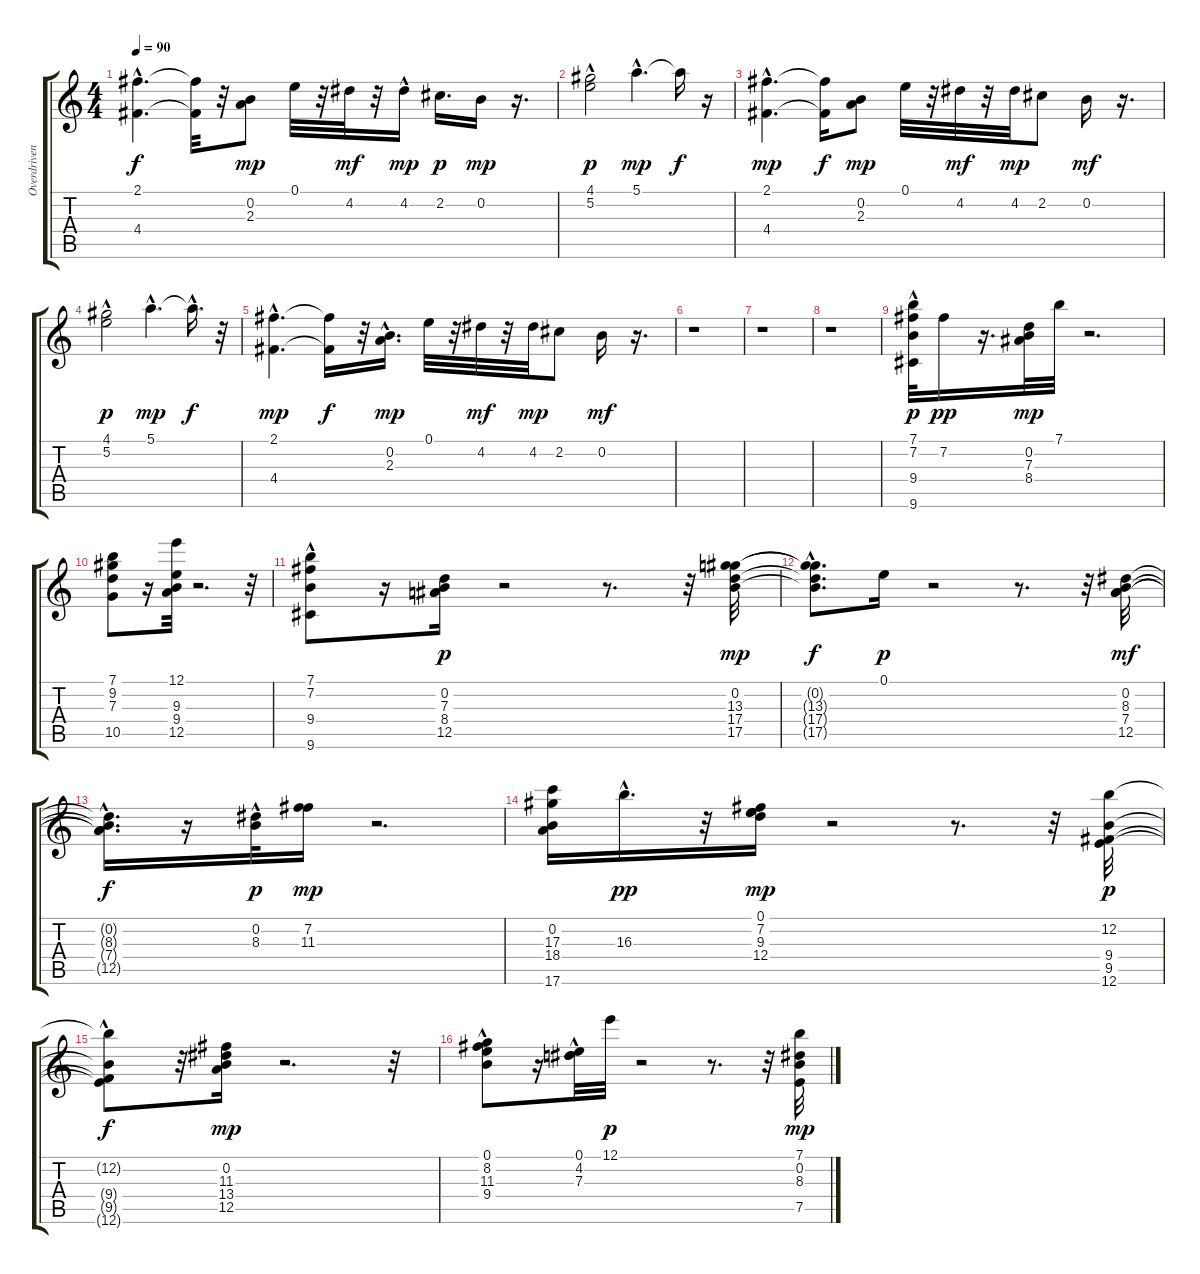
\track ("Overdriven" "Overdriven") {instrument overdrivenguitar}
\staff {score tabs}
\tuning (E4 B3 G3 D3 A2 E2) {hide}
\ts (4 4)
\tempo 90
\clef g2
\ks c
(2.1{hac t} 4.4{hac t}).4{d dy f} (2.1{t} 4.4{t}).32 r.32 (0.2 2.3).8{dy mp} 0.1.32 r.32 4.2.32{dy mf} r.32 4.2{hac}.16{dy mp} 2.2.16{d dy p} 0.2.16{dy mp} r.16{d} |
(4.1 5.2{hac}).2{dy p} 5.1{hac}.4{d dy mp} 5.1{t}.16{dy f} r.16 |
(2.1{hac} 4.4{hac}).4{d dy mp} (2.1{t} 4.4{t}).16{dy f} (0.2 2.3).8{dy mp} 0.1.32 r.32 4.2.32{dy mf} r.32 4.2.32{dy mp} 2.2.8 0.2.16{dy mf} r.16{d} |
(4.1{hac} 5.2{hac}).2{dy p} 5.1{hac}.4{d dy mp} 5.1{hac t}.16{d dy f} r.32 |
(2.1{hac} 4.4{hac}).4{d dy mp} (2.1{t} 4.4{t}).16{dy f} r.32 (0.2 2.3{hac}).16{d dy mp} 0.1.32 r.32 4.2.32{dy mf} r.32 4.2.32{dy mp} 2.2.8 0.2.16{dy mf} r.16{d} |
r.1 |
r.1 |
r.1 |
(7.1{hac} 7.2 9.4{hac} 9.6{hac}).32{dy p} 7.2.16{dy pp} r.16{d} (0.2 7.3 8.4).32{dy mp} 7.1.32 r.2{d} |
(7.1 9.2 7.3 10.5).8 r.16 (12.1 9.3 9.4 12.5).32 r.2{d} r.32 |
(7.1 7.2 9.4{hac} 9.6{hac}).8 r.16 (0.2 7.3 8.4 12.5).16{dy p} r.2 r.8{d} r.32 (0.2 13.3 17.4 17.5).32{dy mp} |
(0.2{hac t} 13.3{t} 17.4{hac t} 17.5{t}).8{d dy f} 0.1.16{dy p} r.2 r.8{d} r.32 (0.2 8.3 7.4 12.5).32{dy mf} |
(0.2{hac t} 8.3{hac t} 7.4{hac t} 12.5{t}).16{d dy f} r.16 (0.2 8.3{hac}).32{dy p} (7.2 11.3).16{dy mp} r.2{d} |
(0.2 17.3 18.4 17.6).16 16.3{hac}.16{d dy pp} r.32 (0.1 7.2 9.3 12.4).16{dy mp} r.2 r.8{d} r.32 (12.2 9.4 9.5 12.6).32{dy p} |
(12.2{t} 9.4{t} 9.5{hac t} 12.6{hac t}).8{dy f} r.32 (0.2 11.3 13.4 12.5).16{dy mp} r.2{d} r.32 |
(0.1{hac} 8.2{hac} 11.3 9.4{hac}).8 r.16 (0.1 4.2{hac} 7.3).32 12.1.32{dy p} r.2 r.8{d} r.32 (7.1 0.2 8.3 7.5).32{dy mp}
